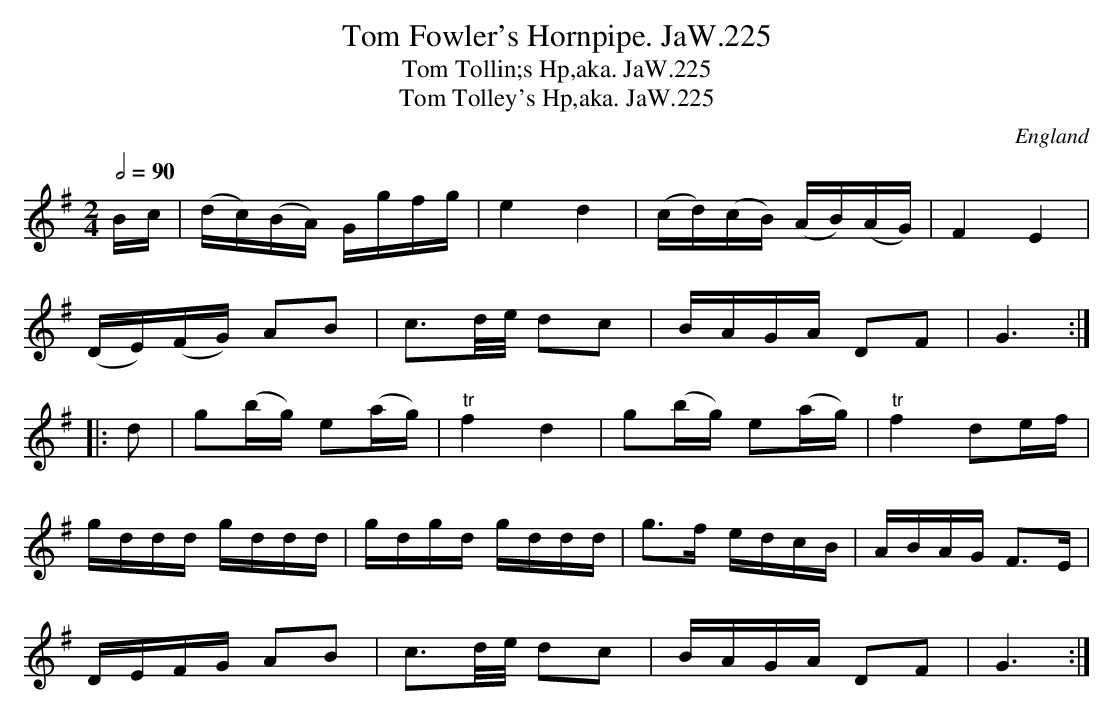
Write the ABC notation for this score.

X:1
T:Tom Fowler's Hornpipe. JaW.225
T:Tom Tollin;s Hp,aka. JaW.225
T:Tom Tolley's Hp,aka. JaW.225
L:1/16
M:2/4
O:England
Q:1/2=90
K:G
Bc|(dc)(BA) Ggfg|e4 d4| (cd)(cB) (AB)(AG)|F4E4|!
(DE)(FG) A2B2| c3d/e/ d2c2| BAGA D2F2| G6:|!
|:d2|g2(bg) e2(ag)| "tr"f4d4| g2(bg) e2(ag)| "tr"f4 d2ef|!
gddd gddd| gdgd gddd|g3f edcB| ABAG F3E|!
DEFG A2B2| c3d/e/ d2c2| BAGA D2F2| G6 :|
